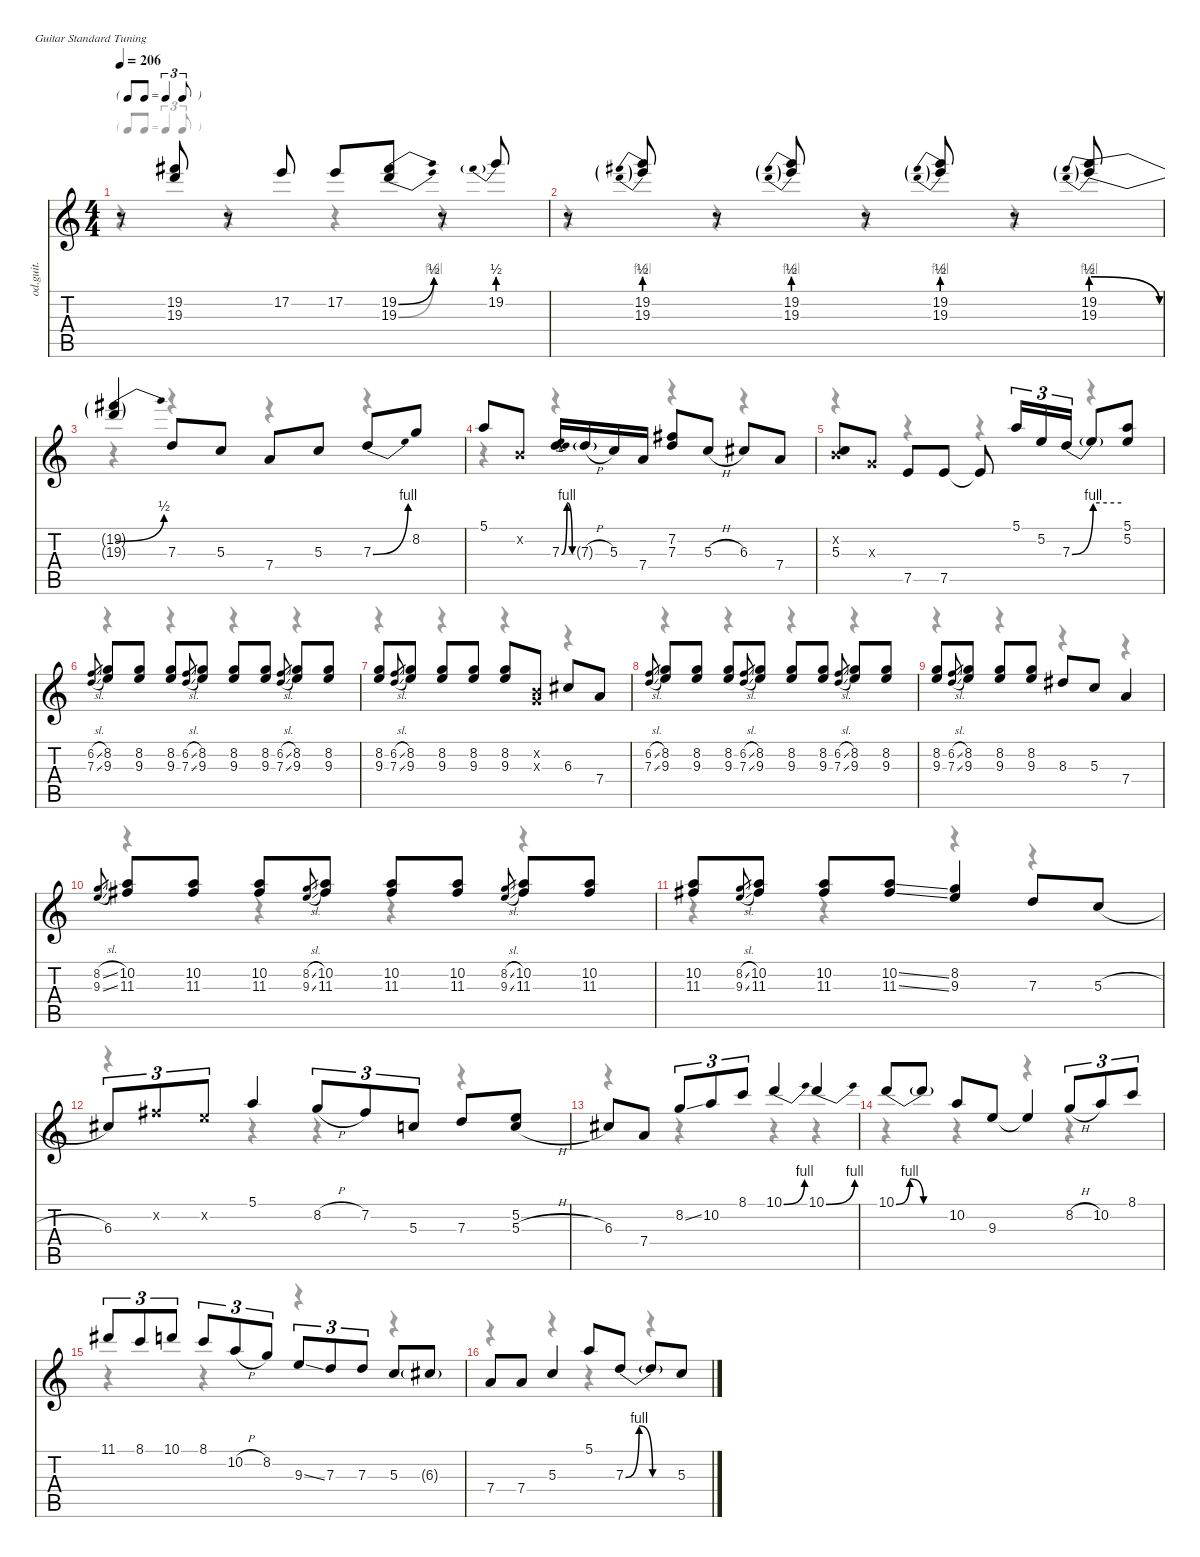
\defaultSystemsLayout 4
\hideDynamics
\bracketExtendMode nobrackets
\otherSystemsTrackNameOrientation horizontal
\track ("Guitar" "od.guit.") {instrument overdrivenguitar}
\staff {score tabs}
\tuning (E4 B3 G3 D3 A2 E2)
\voice
\ts (4 4)
\tf triplet8th
\tempo 206
\clef g2
\ks c
r.8{dy f beam Up} (19.2{acc #} 19.3).8{beam Up} r.8{beam Up} 17.2.8{beam Up} 17.2.8{beam Up} (19.2{be (bend 0 0 30 2) acc #} 19.3{be (bend 0 0 30 4)}).8{beam Up} r.8{beam Up} 19.2{be (prebend 0 2 60 2)}.8{beam Up} |
r.8{beam Up} (19.2{be (prebend 0 2 60 2)} 19.3{be (prebend 0 4 60 4)}).8{beam Up} r.8{beam Up} (19.2{be (prebend 0 2 60 2)} 19.3{be (prebend 0 4 60 4)}).8{beam Up} r.8{beam Up} (19.2{be (prebend 0 2 60 2)} 19.3{be (prebend 0 4 60 4)}).8{beam Up} r.8{beam Up} (19.2{be (prebendrelease 0 2 60 0)} 19.3{be (prebendrelease 0 4 60 0)}).8{beam Up} |
(19.2{be (bend 0 0 60 2) t acc #} 19.3{be (hold 0 0 60 0) t}).4{beam Up} 7.3.8{beam Up} 5.3.8{beam Up} 7.4.8{beam Up} 5.3.8{beam Up} 7.3{be (bend 0 0 30 4)}.8{beam Up} 8.2.8{beam Up} |
5.1.8{beam Up} 0.2{x}.8{beam Up} 7.3{be (bendrelease 0 0 15 4 30 4 60 0)}.16{beam Up} 7.3{h g}.16{beam Up} 5.3.16{beam Up} 7.4.16{beam Up} (7.2{acc #} 7.3).8{beam Up} 5.3{h}.8{beam Up} 6.3{acc #}.8{beam Up} 7.4.8{beam Up} |
(0.2{x} 5.3).8{beam Up} 0.3{x}.8{beam Up} 7.5.8{beam Up} 7.5.8{beam Up} 7.5{t}.8{beam Up} 5.1.16{tu (3 2) beam Up} 5.2.16{tu (3 2) beam Up} 7.3{be (bend 0 0 60 4)}.16{tu (3 2) beam Up} 7.3{be (hold 0 4 60 4) t}.8{beam Up} (5.1 5.2).8{beam Up} |
(6.2{sl} 7.3{sl}).8{gr dy mp beam Up} (8.2 9.3).8{dy f beam Up} (8.2 9.3).8{beam Up} (8.2 9.3).8{beam Up} (6.2{sl} 7.3{sl}).8{gr dy mp beam Up} (8.2 9.3).8{dy f beam Up} (8.2 9.3).8{beam Up} (8.2 9.3).8{beam Up} (6.2{sl} 7.3{sl}).8{gr dy mp beam Up} (8.2 9.3).8{dy f beam Up} (8.2 9.3).8{beam Up} |
(8.2 9.3).8{beam Up} (6.2{sl} 7.3{sl}).8{gr dy mp beam Up} (8.2 9.3).8{dy f beam Up} (8.2 9.3).8{beam Up} (8.2 9.3).8{beam Up} (8.2 9.3).8{beam Up} (0.2{x} 0.3{x}).8{beam Up} 6.3{acc #}.8{beam Up} 7.4.8{beam Up} |
(6.2{sl} 7.3{sl}).8{gr dy mp beam Up} (8.2 9.3).8{dy f beam Up} (8.2 9.3).8{beam Up} (8.2 9.3).8{beam Up} (6.2{sl} 7.3{sl}).8{gr dy mp beam Up} (8.2 9.3).8{dy f beam Up} (8.2 9.3).8{beam Up} (8.2 9.3).8{beam Up} (6.2{sl} 7.3{sl}).8{gr dy mp beam Up} (8.2 9.3).8{dy f beam Up} (8.2 9.3).8{beam Up} |
(8.2 9.3).8{beam Up} (6.2{sl} 7.3{sl}).8{gr dy mp beam Up} (8.2 9.3).8{dy f beam Up} (8.2 9.3).8{beam Up} (8.2 9.3).8{beam Up} 8.3{acc #}.8{beam Up} 5.3.8{beam Up} 7.4.4{beam Up} |
(8.2{sl} 9.3{sl}).8{gr dy mp beam Up} (10.2 11.3{acc #}).8{dy f beam Up} (10.2 11.3{acc #}).8{beam Up} (10.2 11.3{acc #}).8{beam Up} (8.2{sl} 9.3{sl}).8{gr dy mp beam Up} (10.2 11.3{acc #}).8{dy f beam Up} (10.2 11.3{acc #}).8{beam Up} (10.2 11.3{acc #}).8{beam Up} (8.2{sl} 9.3{sl}).8{gr dy mp beam Up} (10.2 11.3{acc #}).8{dy f beam Up} (10.2 11.3{acc #}).8{beam Up} |
(10.2 11.3{acc #}).8{beam Up} (8.2{sl} 9.3{sl}).8{gr dy mp beam Up} (10.2 11.3{acc #}).8{dy f beam Up} (10.2 11.3{acc #}).8{beam Up} (10.2{ss} 11.3{ss acc #}).8{beam Up} (8.2 9.3).4{beam Up} 7.3.8{beam Up} 5.3{h}.8{beam Up} |
6.3{acc #}.8{tu (3 2) beam Up} 7.2{x acc #}.8{tu (3 2) beam Up} 5.2{x}.8{tu (3 2) beam Up} 5.1.4{beam Up} 8.2{h}.8{tu (3 2) beam Up} 7.2{acc #}.8{tu (3 2) beam Up} 5.3.8{tu (3 2) beam Up} 7.3.8{beam Up} (5.2 5.3{h}).8{beam Up} |
6.3{acc #}.8{beam Up} 7.4.8{beam Up} 8.2{ss}.8{tu (3 2) beam Up} 10.2.8{tu (3 2) beam Up} 8.1.8{tu (3 2) beam Up} 10.1{be (bend 0 0 30 4)}.4{beam Up} 10.1{be (bend 0 0 30 4)}.4{beam Up} |
10.1{be (bendrelease 0 0 30 4 30 4 60 0)}.8{beam Up} 10.1{be (hold 0 0 60 0) t}.8{beam Up} 10.2.8{beam Up} 9.3.8{beam Up} 9.3{t}.4{beam Up} 8.2{h}.8{tu (3 2) beam Up} 10.2.8{tu (3 2) beam Up} 8.1.8{tu (3 2) beam Up} |
11.1{acc #}.8{tu (3 2) beam Up} 8.1.8{tu (3 2) beam Up} 10.1.8{tu (3 2) beam Up} 8.1.8{tu (3 2) beam Up} 10.2{h}.8{tu (3 2) beam Up} 8.2.8{tu (3 2) beam Up} 9.3{ss}.8{tu (3 2) beam Up} 7.3.8{tu (3 2) beam Up} 7.3.8{tu (3 2) beam Up} 5.3.8{beam Up} 6.3{g acc #}.8{dy mf beam Up} |
7.4.8{dy f beam Up} 7.4.8{beam Up} 5.3.4{beam Up} 5.1.8{beam Up} 7.3{be (bendrelease 0 0 30 4 30 4 60 0)}.8{beam Up} 7.3{be (hold 0 0 60 0) t}.8{beam Up} 5.3{h}.8{beam Up}
\voice
\clef g2
\ottava regular
\simile none
\ks c
r.4{dy mf beam Down} r.4{beam Down} r.4{beam Down} r.4{beam Down} |
r.4{beam Down} r.4{beam Down} r.4{beam Down} r.4{beam Down} |
r.4{beam Down} r.4{beam Down} r.4{beam Down} r.4{beam Down} |
r.4{beam Down} r.4{beam Down} r.4{beam Down} r.4{beam Down} |
r.4{beam Down} r.4{beam Down} r.4{beam Down} r.4{beam Down} |
r.4{beam Down} r.4{beam Down} r.4{beam Down} r.4{beam Down} |
r.4{beam Down} r.4{beam Down} r.4{beam Down} r.4{beam Down} |
r.4{beam Down} r.4{beam Down} r.4{beam Down} r.4{beam Down} |
r.4{beam Down} r.4{beam Down} r.4{beam Down} r.4{beam Down} |
r.4{beam Down} r.4{beam Down} r.4{beam Down} r.4{beam Down} |
r.4{beam Down} r.4{beam Down} r.4{beam Down} r.4{beam Down} |
r.4{beam Down} r.4{beam Down} r.4{beam Down} r.4{beam Down} |
r.4{beam Down} r.4{beam Down} r.4{beam Down} r.4{beam Down} |
r.4{beam Down} r.4{beam Down} r.4{beam Down} r.4{beam Down} |
r.4{beam Down} r.4{beam Down} r.4{beam Down} r.4{beam Down} |
r.4{beam Down} r.4{beam Down} r.4{beam Down} r.4{beam Down}
